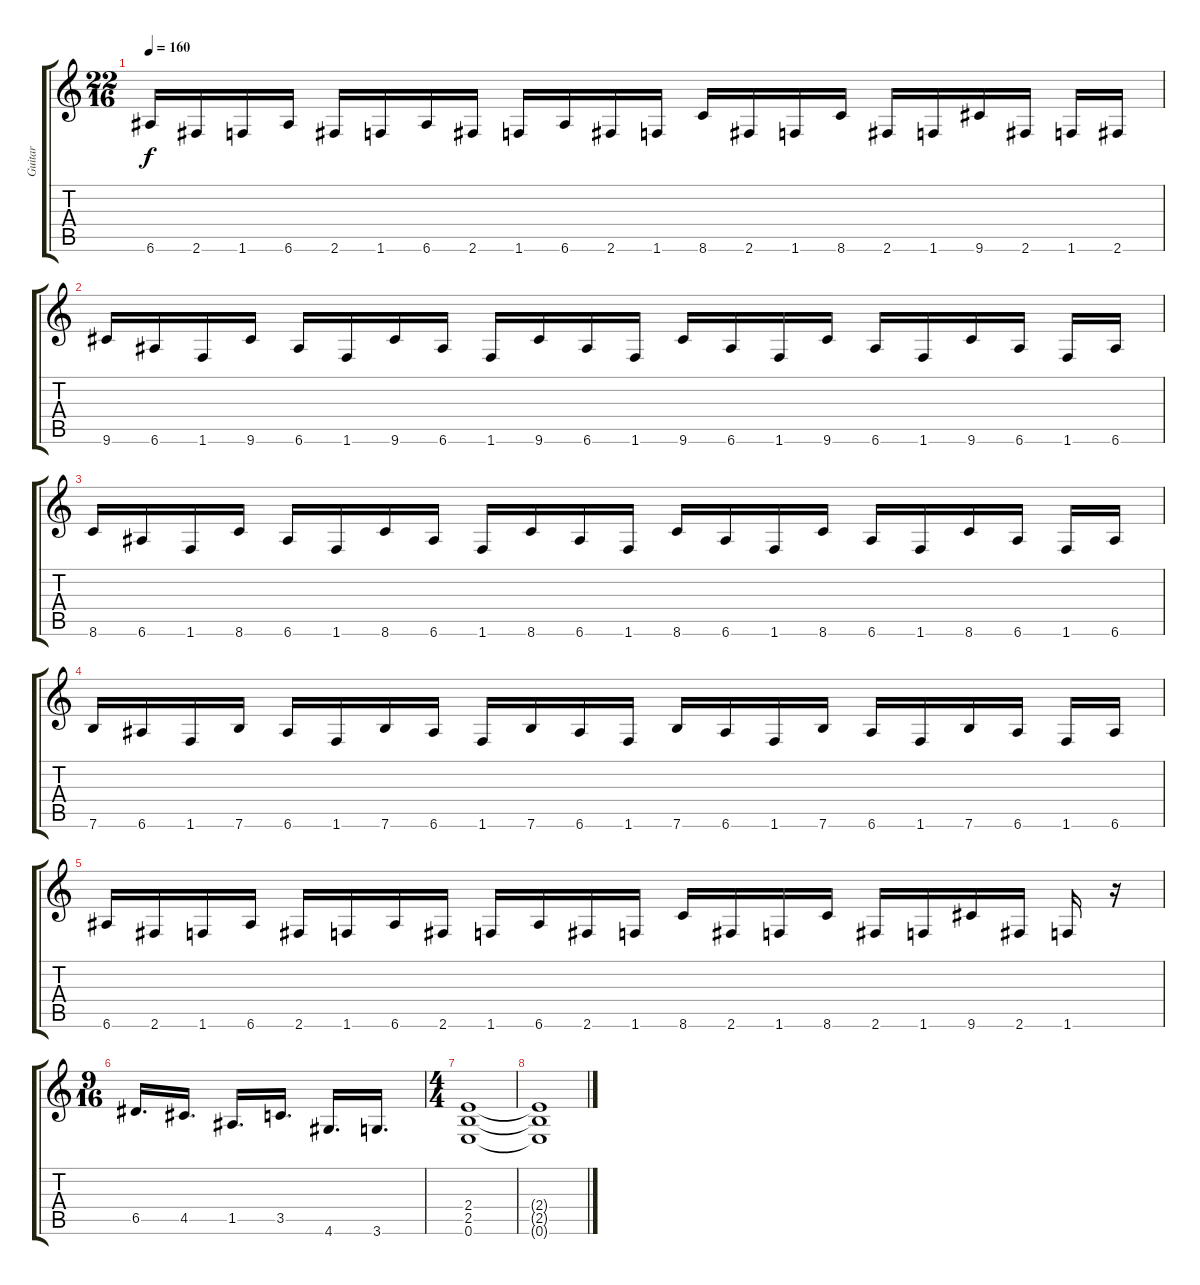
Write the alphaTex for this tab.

\track ("Guitar" "Guitar") {instrument distortionguitar}
\staff {score tabs}
\tuning (E4 B3 G3 D3 A2 E2) {hide}
\ts (22 16)
\tempo 160
\clef g2
\ks c
6.6.16{dy f} 2.6.16 1.6.16 6.6.16 2.6.16 1.6.16 6.6.16 2.6.16 1.6.16 6.6.16 2.6.16 1.6.16 8.6.16 2.6.16 1.6.16 8.6.16 2.6.16 1.6.16 9.6.16 2.6.16 1.6.16 2.6.16 |
9.6.16 6.6.16 1.6.16 9.6.16 6.6.16 1.6.16 9.6.16 6.6.16 1.6.16 9.6.16 6.6.16 1.6.16 9.6.16 6.6.16 1.6.16 9.6.16 6.6.16 1.6.16 9.6.16 6.6.16 1.6.16 6.6.16 |
8.6.16 6.6.16 1.6.16 8.6.16 6.6.16 1.6.16 8.6.16 6.6.16 1.6.16 8.6.16 6.6.16 1.6.16 8.6.16 6.6.16 1.6.16 8.6.16 6.6.16 1.6.16 8.6.16 6.6.16 1.6.16 6.6.16 |
7.6.16 6.6.16 1.6.16 7.6.16 6.6.16 1.6.16 7.6.16 6.6.16 1.6.16 7.6.16 6.6.16 1.6.16 7.6.16 6.6.16 1.6.16 7.6.16 6.6.16 1.6.16 7.6.16 6.6.16 1.6.16 6.6.16 |
6.6.16 2.6.16 1.6.16 6.6.16 2.6.16 1.6.16 6.6.16 2.6.16 1.6.16 6.6.16 2.6.16 1.6.16 8.6.16 2.6.16 1.6.16 8.6.16 2.6.16 1.6.16 9.6.16 2.6.16 1.6.16 r.16 |
\ts (9 16)
6.5.16{d} 4.5.16{d} 1.5.16{d} 3.5.16{d} 4.6.16{d} 3.6.16{d} |
\ts (4 4)
(2.4 2.5 0.6).1 |
(2.4{t} 2.5{t} 0.6{t}).1
